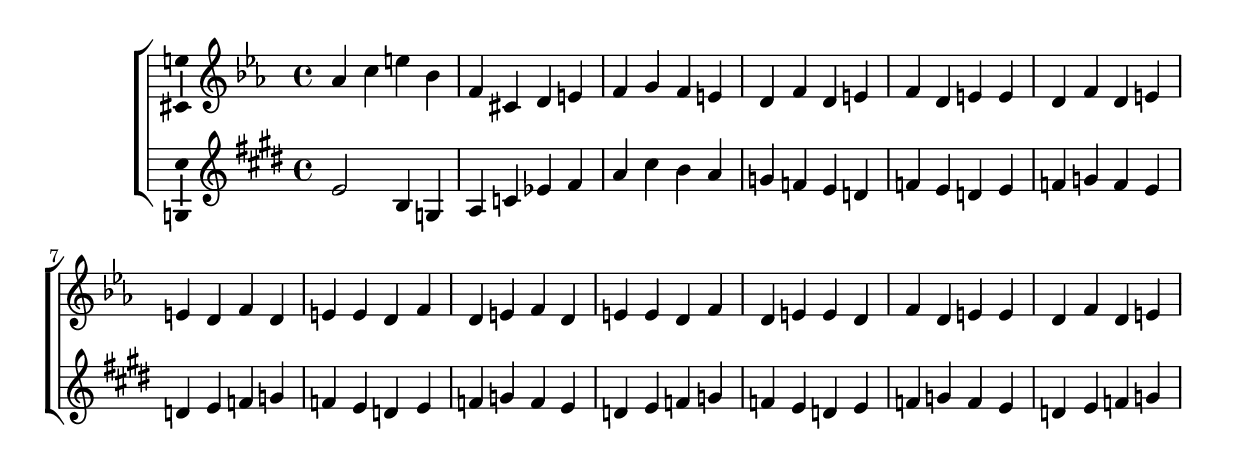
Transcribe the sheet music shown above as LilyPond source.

\header {
    texidoc = "Ambituses indicate pitch ranges for voices.

By default, the ambitus grob is put before the clef.  You can control
this behaviour through the @code{breakAlignOrder} property of the score
context by redefining the order.


The shape of the note heads to use can be changed via the
@code{note-head-style} property, which holds the glyph name of the
note head.  The vertical line between the upper and lower head can be
switched on or off via the @code{join-heads} property.

"
}

%{

 tex chokes on #

, e.g. with the following addition to the
paper block:

@example
\translator @{
  \ScoreContext
  breakAlignOrder = #'(
    instrument-name
    left-edge
    span-bar
    breathing-sign
    clef
    ambitus
    key-signature
    staff-bar
    time-signature
    custos
  )
@}
@end example

 
@example
\translator @{
  \VoiceContext
  \consists Ambitus_engraver
  Ambitus \set #'note-head-style = #'noteheads-2mensural
  Ambitus \set #'join-heads = ##f
@}
@end example


 %}
\version "1.7.18"

upper = \notes \relative c {
	\clef "treble"
	\key c \minor
	as'' c e bes f cis d e f g f e d f d e
	f d e e d f d e e d f d e e d f d e
	f d e e d f d e e d f d e e d f d e
}

lower = \notes \relative c {
	\clef "treble"
	\key e \major
	e'2 b4 g a c es fis a cis b a g f e d
	f e d e f g f e d e f g f e d e f g
	f e d e f g f e d e f g f e d e f g
}

\score { \context ChoirStaff {
	<
		\context Staff = one { \upper }
		\context Staff = three { \lower }
	> }
	\paper {
	       \translator {
			\ScoreContext
			breakAlignOrder = #'(
				instrument-name
				left-edge
				ambitus
				span-bar
				breathing-sign
				clef
				key-signature
				staff-bar
				time-signature
				custos
			)
		}
		\translator {
			\VoiceContext
			\consists Ambitus_engraver
		}
	}
}

